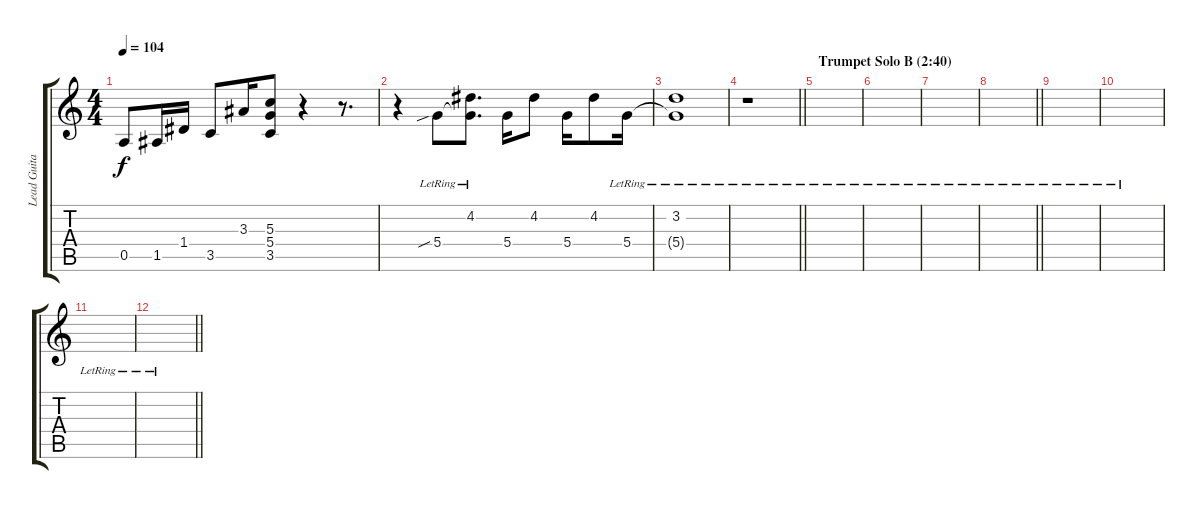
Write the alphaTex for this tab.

\track ("Lead Guitar" "Lead Guita") {instrument overdrivenguitar}
\staff {score tabs}
\tuning (E4 B3 G3 D3 A2 E2) {hide}
\ts (4 4)
\tempo 104
\clef g2
\ks c
0.5.8{dy f} 1.5.16 1.4.16 3.5.8 3.3.16 (5.3 5.4 3.5).8 r.4 r.8{d} |
r.4 5.4{sib lr}.8 (4.2{lr} 5.4{t}).8{d} 5.4.16 4.2.8 5.4.16 4.2.8 5.4{lr}.16 |
(3.2{lr} 5.4{t}).1 |
\barLineRight lightlight
r.1 |
\section ("" "Trumpet Solo B (2:40)")
|
|
|
\barLineRight lightlight
|
|
|
|
\barLineRight lightlight
